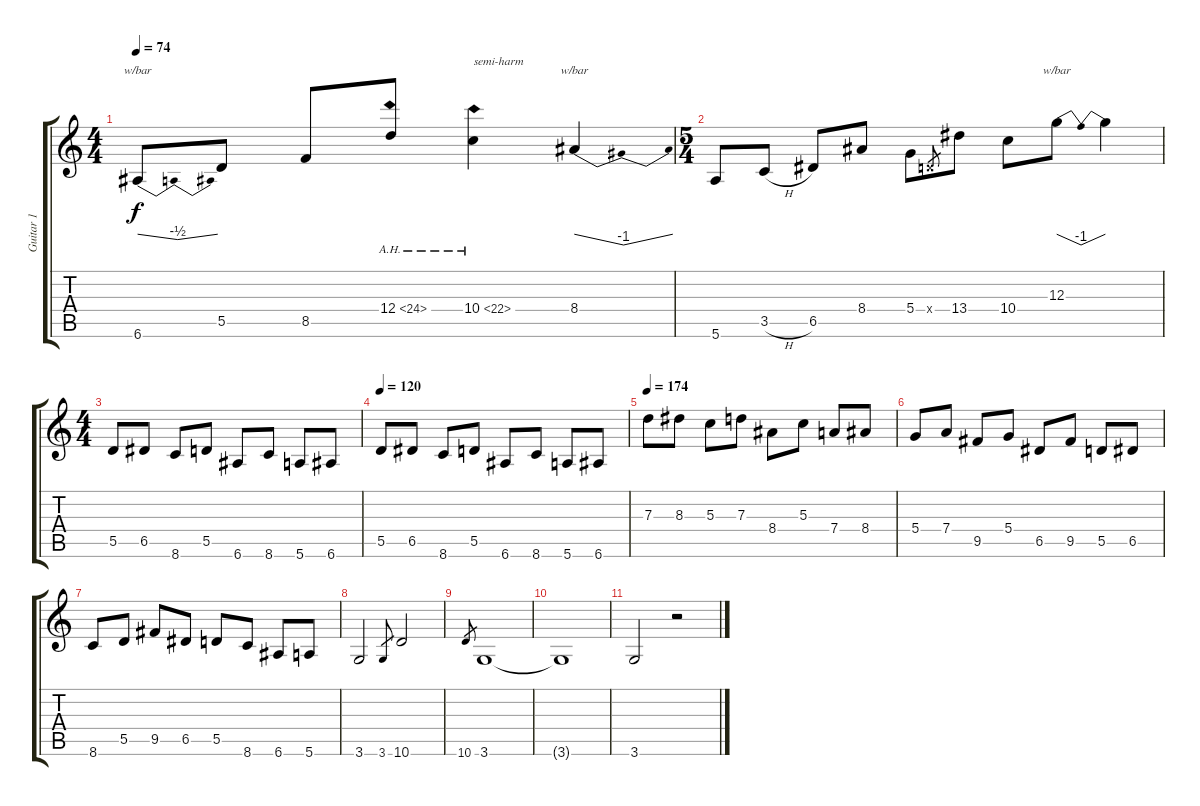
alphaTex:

\track ("Guitar 1" "Guitar 1") {instrument distortionguitar}
\staff {score tabs}
\tuning (E4 B3 G3 D3 A2 E2) {hide}
\ts (4 4)
\tempo 74
\clef g2
\ks c
6.6.8{tbe (dip default 0 0 30 -2 60 0) dy f} 5.5.8 8.5.8 12.4{ah 12}.8 10.4{ah 12}.4{txt "semi-harm"} 8.4.4{tbe (dip default 0 0 30 -4 60 0)} |
\ts (5 4)
5.6.8 3.5{h}.8 6.5.8 8.4.8 5.4.8 0.4{x}.8{gr} 13.4.8 10.4.8 12.3.8{tbe (dip default 0 0 30 -4 60 0)} 12.3{t}.4 |
\ts (4 4)
5.5.8 6.5.8 8.6.8 5.5.8 6.6.8 8.6.8 5.6.8 6.6.8 |
\tempo 120
5.5.8 6.5.8 8.6.8 5.5.8 6.6.8 8.6.8 5.6.8 6.6.8 |
\tempo 174
7.3.8 8.3.8 5.3.8 7.3.8 8.4.8 5.3.8 7.4.8 8.4.8 |
5.4.8 7.4.8 9.5.8 5.4.8 6.5.8 9.5.8 5.5.8 6.5.8 |
8.6.8 5.5.8 9.5.8 6.5.8 5.5.8 8.6.8 6.6.8 5.6.8 |
3.6.2 3.6.8{gr} 10.6.2 |
10.6.8{gr} 3.6.1 |
3.6{t}.1 |
3.6.2 r.2
